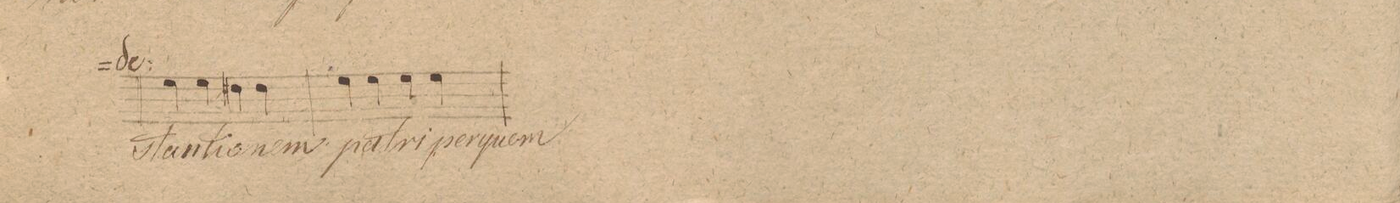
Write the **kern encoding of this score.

**kern	**text	**dynam
*I"Tenore.	*	*
*clefC4	*	*
*k[]	*	*
*met(c|)	*	*
*M2/2	*	*
4d\	-stan-	.
4d\	-ti-	.
4c#X\	-o-	.
4c#\	-nem	.
=46	=46	=46
4d\	pa-	.
4d\	-tri	.
4d\	per	.
4d\	quem	.
=47	=47	=47
*-	*-	*-
